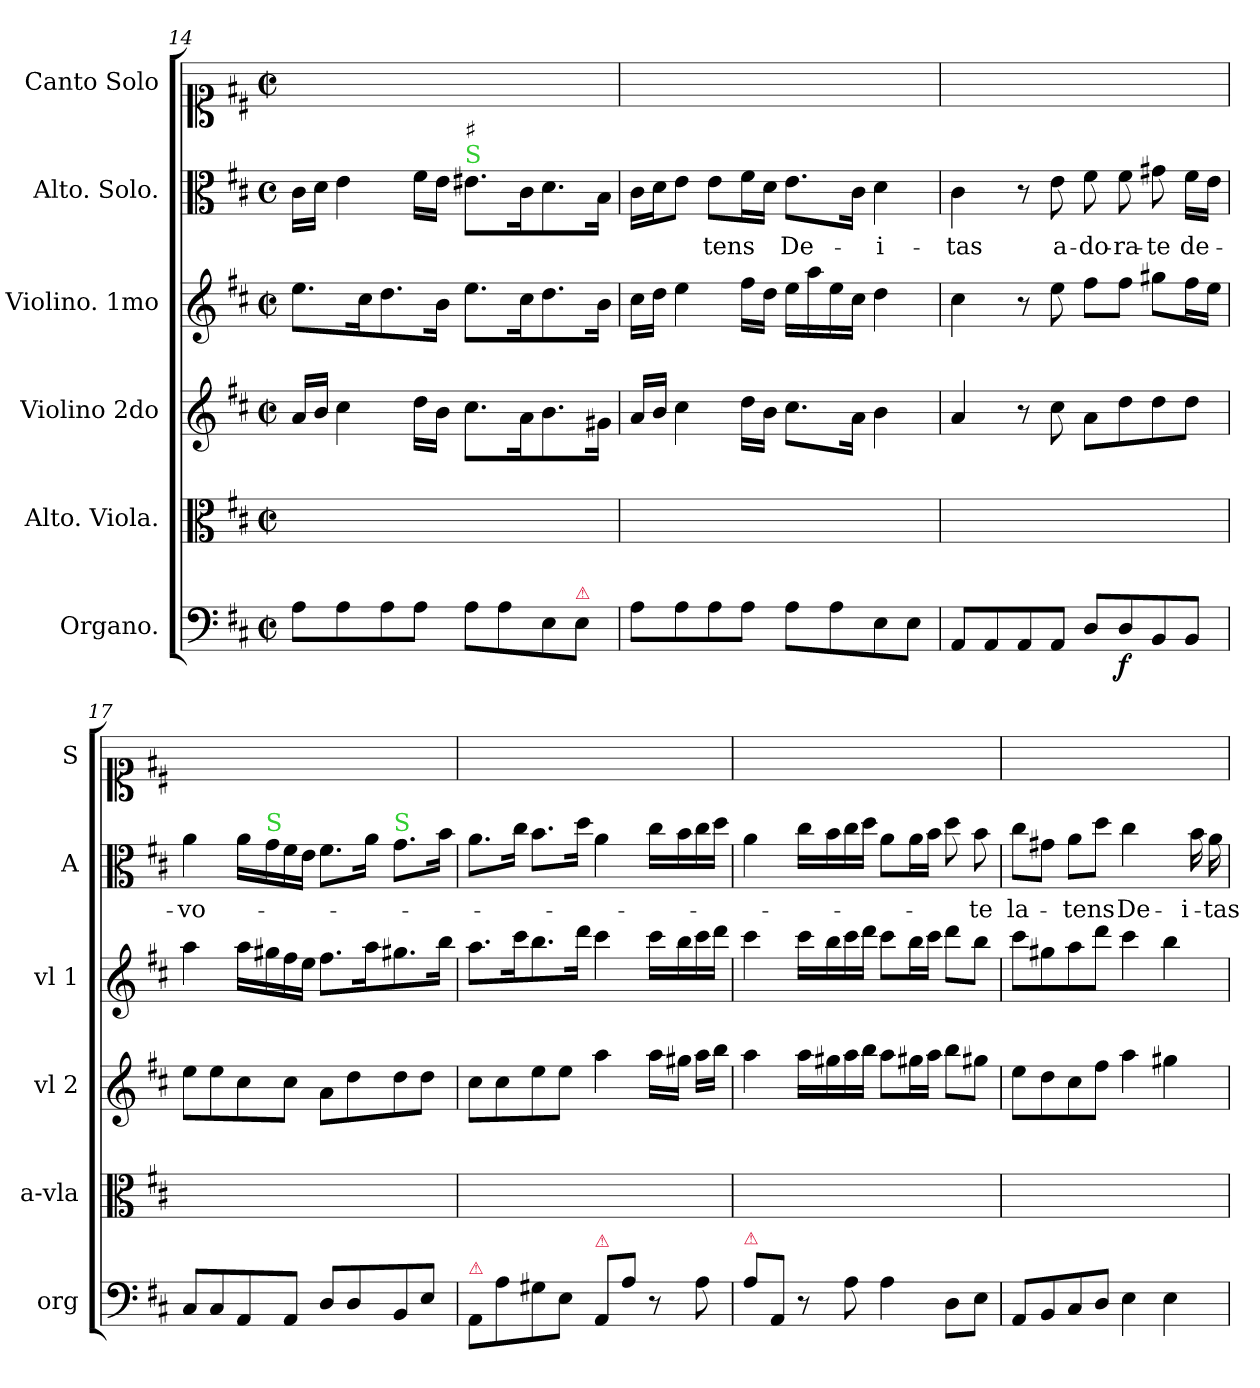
**kern	**dynam	**kern	**kern	**kern	**kern	**text	**kern
*part6	*part6	*part5	*part4	*part3	*part2	*part2	*part1
*staff6	*staff6	*staff5	*staff4	*staff3	*staff2	*staff2	*staff1
*I"Organo.	*	*I"Alto. Viola.	*I"Violino 2do	*I"Violino. 1mo	*I"Alto. Solo.	*	*I"Canto Solo
*I'org	*	*I'a-vla	*I'vl 2	*I'vl 1	*I'A	*	*I'S
*clefF4	*	*clefC3	*clefG2	*clefG2	*clefC3	*	*clefC1
*k[f#c#]	*	*k[f#c#]	*k[f#c#]	*k[f#c#]	*k[f#c#]	*	*k[f#c#]
*M2/2	*	*M2/2	*M2/2	*M2/2	*M2/2	*	*M2/2
*met(c|)	*	*met(c|)	*met(c|)	*met(c|)	*met(c)	*	*met(c|)
=14	=14	=14	=14	=14	=14	=14	=14
8A\L	.	1ryy	16a/LL	8.ee\L	16c#\LL	.	1ryy
.	.	.	16b/JJ	.	16d\JJ	.	.
8A\	.	.	4cc#\	.	4e\	.	.
.	.	.	.	16cc#\K	.	.	.
8A\	.	.	.	8.dd\	.	.	.
8A\J	.	.	16dd\LL	.	16f#\LL	.	.
.	.	.	16b\JJ	16b\Jk	16e\JJ	.	.
!	!	!	!	!	!LO:TX:a:color=limegreen:t=S	!	!
!	!	!	!	!	!LO:TX:a:t=♯	!	!
8A\L	.	.	8.cc#\L	8.ee\L	8.e#X\L	.	.
8A\	.	.	.	.	.	.	.
.	.	.	16a\K	16cc#\K	16c#\K	.	.
8E\	.	.	8.b\	8.dd\	8.d\	.	.
!LO:TX:a:color=crimson:t=⚠	!	!	!	!	!	!	!
8E\J	.	.	.	.	.	.	.
.	.	.	16g#X\Jk	16b\Jk	16B\Jk	.	.
=15	=15	=15	=15	=15	=15	=15	=15
8A\L	.	1ryy	16a/LL	16cc#\LL	16c#\LL	.	1ryy
.	.	.	16b/JJ	16dd\JJ	16d\J	.	.
8A\	.	.	4cc#\	4ee\	8e\J	.	.
8A\	.	.	.	.	8e\L	-tens	.
8A\J	.	.	16dd\LL	16ff#\LL	16f#\L	.	.
.	.	.	16b\JJ	16dd\JJ	16d\JJ	.	.
8A\L	.	.	8.cc#\L	16ee\LL	8.e\L	De-	.
.	.	.	.	16aa\	.	.	.
8A\	.	.	.	16ee\	.	.	.
.	.	.	16a\Jk	16cc#\JJ	16c#\Jk	.	.
8E\	.	.	4b\	4dd\	4d\	-i-	.
8E\J	.	.	.	.	.	.	.
=16	=16	=16	=16	=16	=16	=16	=16
8AA/L	.	1ryy	4a/	4cc#\	4c#\	-tas	1ryy
8AA/	.	.	.	.	.	.	.
8AA/	.	.	8r	8r	8r	.	.
8AA/J	.	.	8cc#\	8ee\	8e\	a-	.
8D/L	.	.	8a\L	8ff#\L	8f#\	-do-	.
8D/	f	.	8dd\	8ff#\J	8f#\	-ra-	.
8BB/	.	.	8dd\	8gg#X\L	8g#X\	-te	.
8BB/J	.	.	8dd\J	16ff#\L	16f#\LL	de-	.
.	.	.	.	16ee\JJ	16e\JJ	.	.
=17	=17	=17	=17	=17	=17	=17	=17
8C#/L	.	1ryy	8ee\L	4aa\	4a\	-vo-	1ryy
8C#/	.	.	8ee\	.	.	.	.
8AA/	.	.	8cc#\	16aa\LL	16a\LL	.	.
!	!	!	!	!	!LO:TX:a:color=limegreen:t=S	!	!
.	.	.	.	16gg#X\	16g\	.	.
8AA/J	.	.	8cc#\J	16ff#\	16f#\	.	.
.	.	.	.	16ee\JJ	16e\JJ	.	.
8D/L	.	.	8a\L	8.ff#\L	8.f#\L	.	.
8D/	.	.	8dd\	.	.	.	.
.	.	.	.	16aa\K	16a\Jk	.	.
!	!	!	!	!	!LO:TX:a:color=limegreen:t=S	!	!
8BB/	.	.	8dd\	8.gg#X\	8.g\L	.	.
8E/J	.	.	8dd\J	.	.	.	.
.	.	.	.	16bb\Jk	16b\Jk	.	.
=18	=18	=18	=18	=18	=18	=18	=18
!LO:TX:a:color=crimson:t=⚠	!	!	!	!	!	!	!
8AA/L	.	1ryy	8cc#\L	8.aa\L	8.a\L	.	1ryy
8A\	.	.	8cc#\	.	.	.	.
.	.	.	.	16ccc#\K	16cc#\Jk	.	.
8G#X\	.	.	8ee\	8.bb\	8.b\L	.	.
8E\J	.	.	8ee\J	.	.	.	.
.	.	.	.	16ddd\Jk	16dd\Jk	.	.
!LO:TX:a:color=crimson:t=⚠	!	!	!	!	!	!	!
8AA/L	.	.	4aa\	4ccc#\	4a\	.	.
8A\J	.	.	.	.	.	.	.
8r	.	.	16aa\LL	16ccc#\LL	16cc#\LL	.	.
.	.	.	16gg#X\JJ	16bb\	16b\	.	.
8A\	.	.	16aa\LL	16ccc#\	16cc#\	.	.
.	.	.	16bb\JJ	16ddd\JJ	16dd\JJ	.	.
=19	=19	=19	=19	=19	=19	=19	=19
!LO:TX:a:color=crimson:t=⚠	!	!	!	!	!	!	!
8A\L	.	1ryy	4aa\	4ccc#\	4a\	.	1ryy
8AA/J	.	.	.	.	.	.	.
8r	.	.	16aa\LL	16ccc#\LL	16cc#\LL	.	.
.	.	.	16gg#X\	16bb\	16b\	.	.
8A\	.	.	16aa\	16ccc#\	16cc#\	.	.
.	.	.	16bb\JJ	16ddd\JJ	16dd\JJ	.	.
4A\	.	.	8aa\L	8ccc#\L	8a\L	.	.
.	.	.	16gg#X\L	16bb\L	16a\L	.	.
.	.	.	16aa\JJ	16ccc#\JJ	16b\JJ	.	.
8D\L	.	.	8bb\L	8ddd\L	8dd\	.	.
8E\J	.	.	8gg#X\J	8bb\J	8b\	-te	.
=20	=20	=20	=20	=20	=20	=20	=20
8AA/L	.	1ryy	8ee\L	8ccc#\L	8cc#\L	la-	1ryy
8BB/	.	.	8dd\	8gg#X\	8g#X\J	.	.
8C#/	.	.	8cc#\	8aa\	8a\L	-tens	.
8D/J	.	.	8ff#\J	8ddd\J	8dd\J	.	.
!	!	!	!	!	!LO:N:vis=4	!	!
4E\	.	.	4aa\	4ccc#\	4.cc#\	De-	.
4E\	.	.	4gg#X\	4bb\	.	.	.
.	.	.	.	.	16b\	-i-	.
.	.	.	.	.	16a\	-tas	.
=	=	=	=	=	=	=	=
*-	*-	*-	*-	*-	*-	*-	*-
